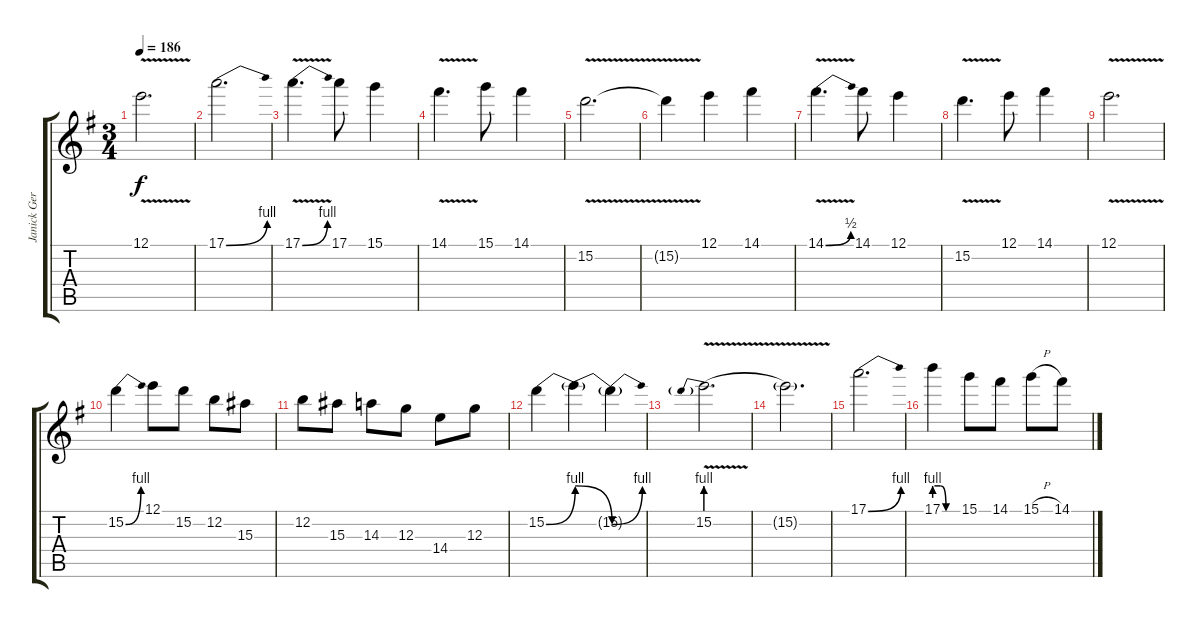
\track ("Janick Gers" "Janick Ger") {instrument distortionguitar}
\staff {score tabs}
\tuning (E4 B3 G3 D3 A2 E2) {hide}
\ts (3 4)
\tempo 186
\clef g2
\ks eminor
12.1{v}.2{d dy f} |
17.1{be (bend 0 0 60 4)}.2{d} |
17.1{be (bend 0 0 60 4) v}.4{d} 17.1.8 15.1.4 |
14.1{v}.4{d} 15.1.8 14.1.4 |
15.2{v}.2{d} |
15.2{t}.4 12.1.4 14.1.4 |
14.1{be (bend 0 0 60 2) v}.4{d} 14.1.8 12.1.4 |
15.2{v}.4{d} 12.1.8 14.1.4 |
12.1{v}.2{d} |
15.2{be (bend 0 0 60 4)}.4 12.1.8 15.2.8 12.2.8 15.3.8 |
12.2.8 15.3.8 14.3.8 12.3.8 14.4.8 12.3.8 |
15.2{be (bend 0 0 60 4)}.4 15.2{be (release 0 4 60 0) t}.4 15.2{be (bend 0 0 60 4) t}.4 |
15.2{be (prebend 0 4 60 4) v}.2{d} |
15.2{t}.2{d} |
17.1{be (bend 0 0 60 4)}.2{d} |
17.1{be (custom 0 4 15 4 30 0 60 0)}.4 15.1.8 14.1.8 15.1{h}.8 14.1.8
